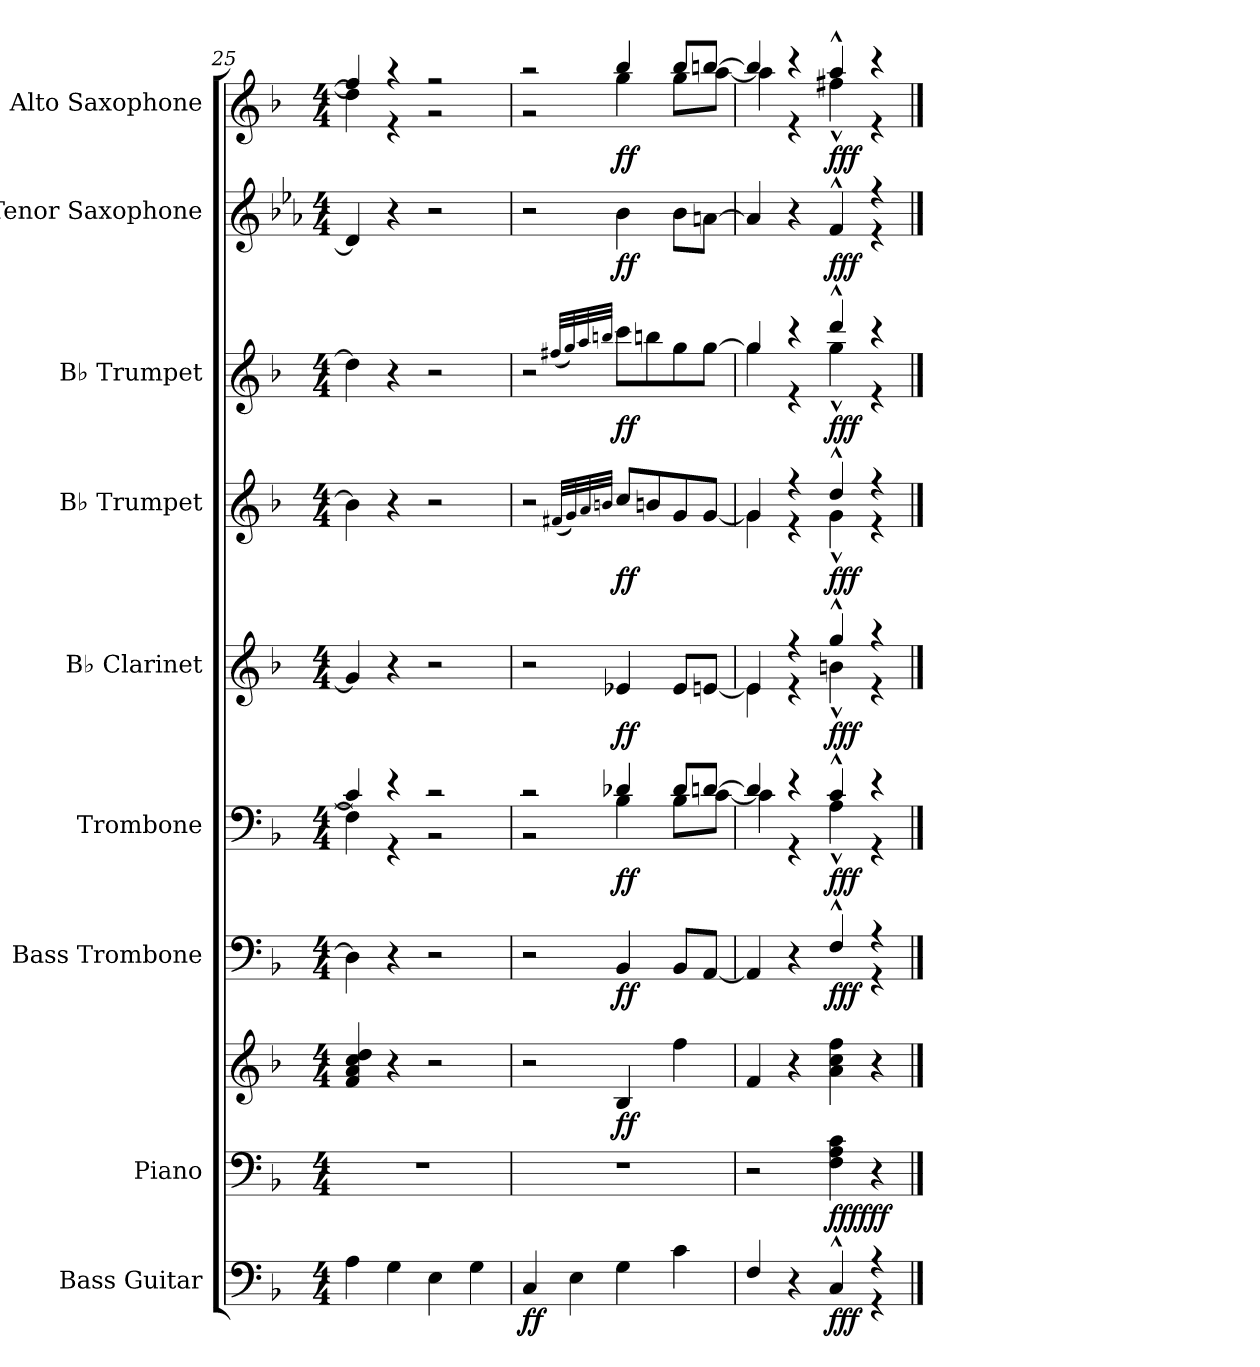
**kern	**dynam	**kern	**kern	**dynam	**kern	**dynam	**kern	**dynam	**kern	**dynam	**kern	**dynam	**kern	**dynam	**kern	**dynam	**kern	**dynam
*part9	*part9	*part8	*part8	*part8	*part7	*part7	*part6	*part6	*part5	*part5	*part4	*part4	*part3	*part3	*part2	*part2	*part1	*part1
*staff10	*staff10	*staff9	*staff8	*staff8/9	*staff7	*staff7	*staff6	*staff6	*staff5	*staff5	*staff4	*staff4	*staff3	*staff3	*staff2	*staff2	*staff1	*staff1
*I"Bass Guitar	*	*I"Piano	*	*	*I"Bass Trombone	*	*I"Trombone	*	*I"B♭ Clarinet	*	*I"B♭ Trumpet	*	*I"B♭ Trumpet	*	*I"Tenor Saxophone	*	*I"Alto Saxophone	*
*I'B. Guit.	*	*I'Pno.	*	*	*I'B. Tbn.	*	*I'Tbn.	*	*I'B♭ Cl.	*	*I'B♭ Tpt.	*	*I'B♭ Tpt.	*	*I'T. Sax.	*	*I'A. Sax.	*
*clefF4	*	*clefF4	*clefG2	*	*clefF4	*	*clefF4	*	*clefG2	*	*clefG2	*	*clefG2	*	*clefG2	*	*clefG2	*
*ITrd7c12	*	*	*	*	*	*	*	*	*ITrd1c2	*	*ITrd1c2	*	*ITrd1c2	*	*ITrd8c14	*	*ITrd5c9	*
*k[b-]	*	*k[b-]	*k[b-]	*	*k[b-]	*	*k[b-]	*	*k[b-e-a-]	*	*k[b-e-a-]	*	*k[b-e-a-]	*	*k[b-e-a-]	*	*k[b-e-a-d-]	*
*M4/4	*	*M4/4	*M4/4	*	*M4/4	*	*M4/4	*	*M4/4	*	*M4/4	*	*M4/4	*	*M4/4	*	*M4/4	*
=25	=25	=25	=25	=25	=25	=25	=25	=25	=25	=25	=25	=25	=25	=25	=25	=25	=25	=25
*	*	*	*	*	*	*	*^	*	*	*	*	*	*	*	*	*	*^	*
4AA\	.	1r	4f/ 4a/ 4cc/ 4dd/	.	4D\]	.	4c/]	4F\]	.	4f/]	.	4a\]	.	4cc\]	.	4D/]	.	4a/]	4f\]	.
4GG\	.	.	4r	.	4r	.	4r	4r	.	4r	.	4r	.	4r	.	4r	.	4r	4r	.
4EE\	.	.	2r	.	2r	.	2r	2r	.	2r	.	2r	.	2r	.	2r	.	2r	2r	.
4GG\	.	.	.	.	.	.	.	.	.	.	.	.	.	.	.	.	.	.	.	.
=26	=26	=26	=26	=26	=26	=26	=26	=26	=26	=26	=26	=26	=26	=26	=26	=26	=26	=26	=26	=26
!	!LO:DY:b	!	!	!	!	!	!	!	!	!	!	!	!	!	!	!	!	!	!	!
4CC/	ff	1r	2r	.	2r	.	2r	2r	.	2r	.	2r	.	2r	.	2r	.	2r	2r	.
4EE\	.	.	.	.	.	.	.	.	.	.	.	.	.	.	.	.	.	.	.	.
.	.	.	.	.	.	.	.	.	.	.	.	(32qen/LLL	.	(32qeen/LLL	.	.	.	.	.	.
.	.	.	.	.	.	.	.	.	.	.	.	32qf/)	.	32qff/)	.	.	.	.	.	.
.	.	.	.	.	.	.	.	.	.	.	.	32qg/	.	32qgg/	.	.	.	.	.	.
.	.	.	.	.	.	.	.	.	.	.	.	32qan/JJJ	.	32qaan/JJJ	.	.	.	.	.	.
!	!	!	!	!LO:DY:b	!	!LO:DY:b	!	!	!LO:DY:b	!	!LO:DY:b	!	!LO:DY:b	!	!LO:DY:b	!	!LO:DY:b	!	!	!LO:DY:b
4GG\	.	.	4B-/	ff	4BB-/	ff	4d-X/	4B-\	ff	4d-X/	ff	8b-/L	ff	8bb-\L	ff	4B-\	ff	4dd-/	4b-\	ff
.	.	.	.	.	.	.	.	.	.	.	.	8a/	.	8aa\	.	.	.	.	.	.
4C\	.	.	4ff\	.	8BB-/L	.	8d-/L	8B-\L	.	8d-/L	.	8f/	.	8ff\	.	8B-\L	.	8dd-/L	8b-\L	.
.	.	.	.	.	[8AA/J	.	[8dn/J	[8c\J	.	[8dn/J	.	[8f/J	.	[8ff\J	.	[8An\J	.	[8ddn/J	[8cc\J	.
=27	=27	=27	=27	=27	=27	=27	=27	=27	=27	=27	=27	=27	=27	=27	=27	=27	=27	=27	=27	=27
*^	*	*	*	*	*^	*	*	*	*	*^	*	*^	*	*^	*	*^	*	*	*	*
4FF/	2.ryy	.	2r	4f/	.	4AA/]	2.ryy	.	4d/]	4c\]	.	4d/]	4d\	.	4f/]	4f\	.	4ff/]	4ff\	.	4A/]	2.ryy	.	4dd/]	4cc\]	.
4r	.	.	.	4r	.	4r	.	.	4r	4r	.	4r	4r	.	4r	4r	.	4r	4r	.	4r	.	.	4r	4r	.
!	!	!LO:DY:b	!	!	!LO:DY:b=2	!	!	!	!	!	!	!	!	!	!	!	!	!	!	!	!	!	!	!	!	!
!	!	!	!	!	!LO:DY:n=1:b	!	!	!LO:DY:b	!	!	!LO:DY:b	!	!	!LO:DY:b	!	!	!LO:DY:b	!	!	!LO:DY:b	!	!	!LO:DY:b	!	!	!LO:DY:b
4CC^^/	.	fff	4F\ 4A\ 4c\	4a\ 4cc\ 4ff\	fff fff	4F^^/	.	fff	4c^^/	4A^^\	fff	4ff^^/	4an^^\	fff	4cc^^/	4f^^\	fff	4ccc^^/	4ff^^\	fff	4F^^/	.	fff	4cc^^/	4an^^\	fff
4r	4r	.	4r	4r	.	4r	4r	.	4r	4r	.	4r	4r	.	4r	4r	.	4r	4r	.	4r	4r	.	4r	4r	.
*	*	*	*	*	*	*v	*v	*	*	*	*	*v	*v	*	*v	*v	*	*v	*v	*	*v	*v	*	*v	*v	*
*v	*v	*	*	*	*	*	*	*v	*v	*	*	*	*	*	*	*	*	*	*	*
==	==	==	==	==	==	==	==	==	==	==	==	==	==	==	==	==	==	==
*-	*-	*-	*-	*-	*-	*-	*-	*-	*-	*-	*-	*-	*-	*-	*-	*-	*-	*-
